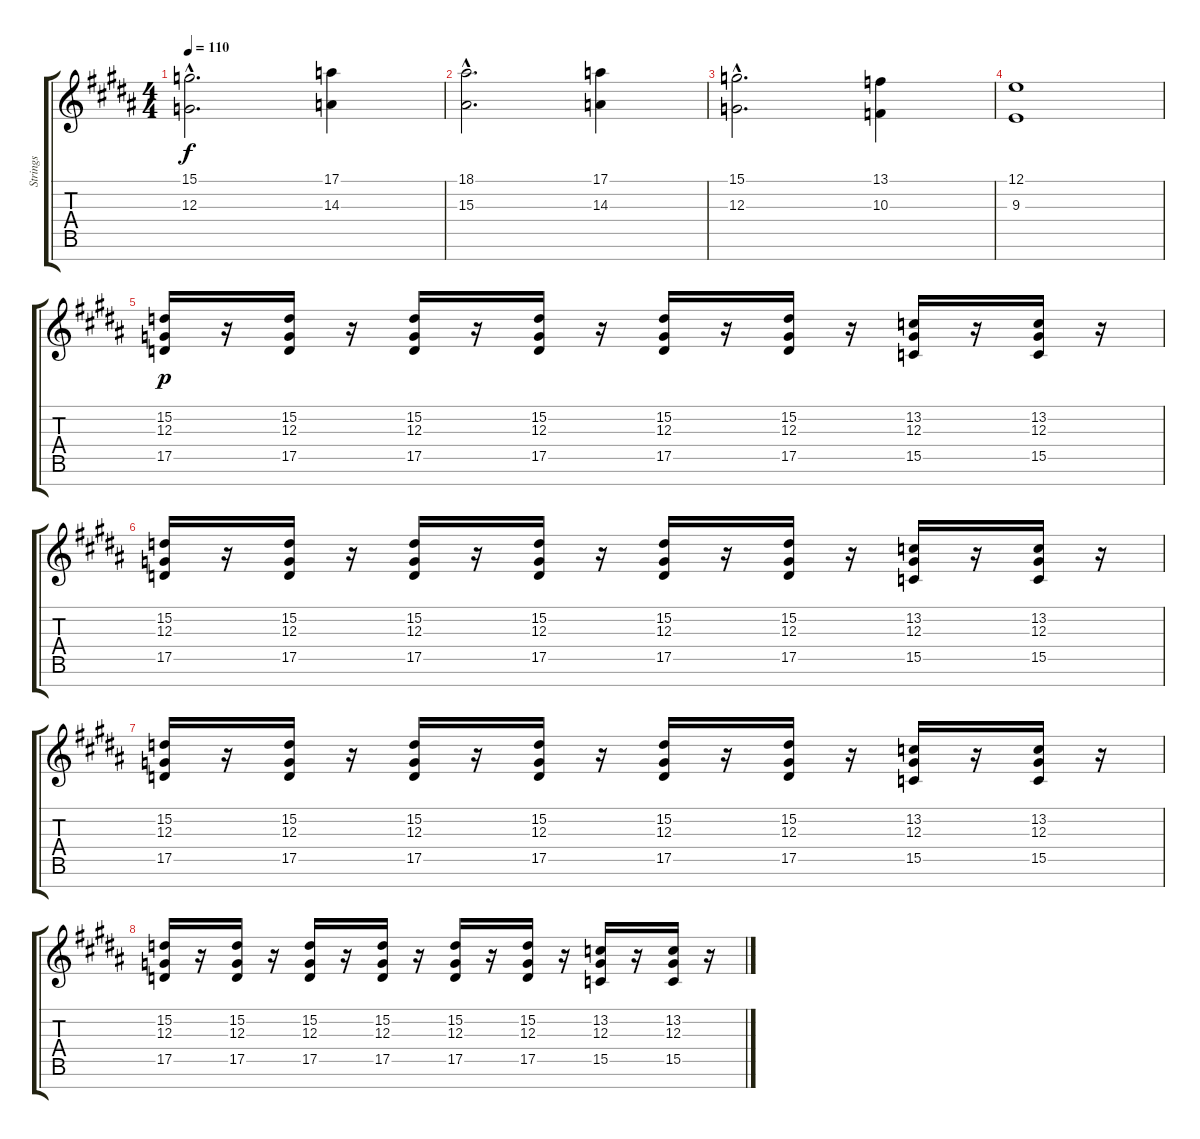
\track ("Strings" "Strings") {instrument stringensemble1}
\staff {score tabs}
\tuning (E4 B3 G3 D3 A2 E2 B1) {hide}
\ts (4 4)
\tempo 110
\clef g2
\ks b
(15.1{hac} 12.3{hac}).2{d dy f} (17.1 14.3).4 |
(18.1{hac} 15.3{hac}).2{d} (17.1 14.3).4 |
(15.1{hac} 12.3{hac}).2{d} (13.1 10.3).4 |
(12.1 9.3).1 |
(15.2 12.3 17.5).16{dy p} r.16 (15.2 12.3 17.5).16 r.16 (15.2 12.3 17.5).16 r.16 (15.2 12.3 17.5).16 r.16 (15.2 12.3 17.5).16 r.16 (15.2 12.3 17.5).16 r.16 (13.2 12.3 15.5).16 r.16 (13.2 12.3 15.5).16 r.16 |
(15.2 12.3 17.5).16 r.16 (15.2 12.3 17.5).16 r.16 (15.2 12.3 17.5).16 r.16 (15.2 12.3 17.5).16 r.16 (15.2 12.3 17.5).16 r.16 (15.2 12.3 17.5).16 r.16 (13.2 12.3 15.5).16 r.16 (13.2 12.3 15.5).16 r.16 |
(15.2 12.3 17.5).16 r.16 (15.2 12.3 17.5).16 r.16 (15.2 12.3 17.5).16 r.16 (15.2 12.3 17.5).16 r.16 (15.2 12.3 17.5).16 r.16 (15.2 12.3 17.5).16 r.16 (13.2 12.3 15.5).16 r.16 (13.2 12.3 15.5).16 r.16 |
(15.2 12.3 17.5).16 r.16 (15.2 12.3 17.5).16 r.16 (15.2 12.3 17.5).16 r.16 (15.2 12.3 17.5).16 r.16 (15.2 12.3 17.5).16 r.16 (15.2 12.3 17.5).16 r.16 (13.2 12.3 15.5).16 r.16 (13.2 12.3 15.5).16 r.16
